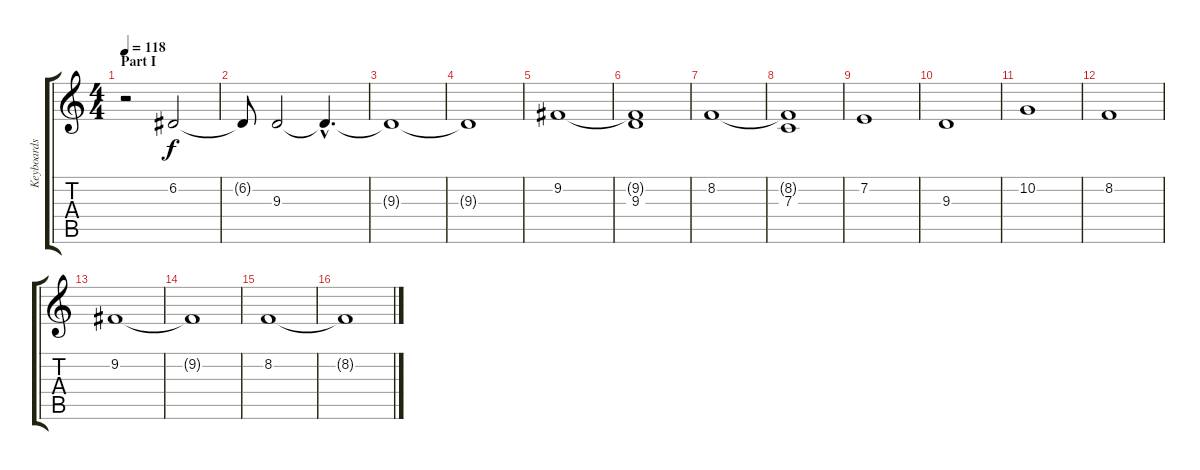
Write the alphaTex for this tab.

\track ("Keyboards II" "Keyboards ") {instrument stringensemble2}
\staff {score tabs}
\tuning (D4 A3 F3 C3 G2 C2) {hide}
\ts (4 4)
\section ("" "Part I")
\tempo 118
\clef g2
\ks c
r.2{dy f instrument electricpiano1} 6.2.2 |
6.2{t}.8 9.3.2 9.3{hac t}.4{d} |
9.3{t}.1 |
9.3{t}.1 |
9.2.1 |
(9.2{t} 9.3).1 |
8.2.1 |
(8.2{t} 7.3).1 |
7.2.1 |
9.3.1 |
10.2.1 |
8.2.1 |
9.2.1 |
9.2{t}.1 |
8.2.1 |
8.2{t}.1
